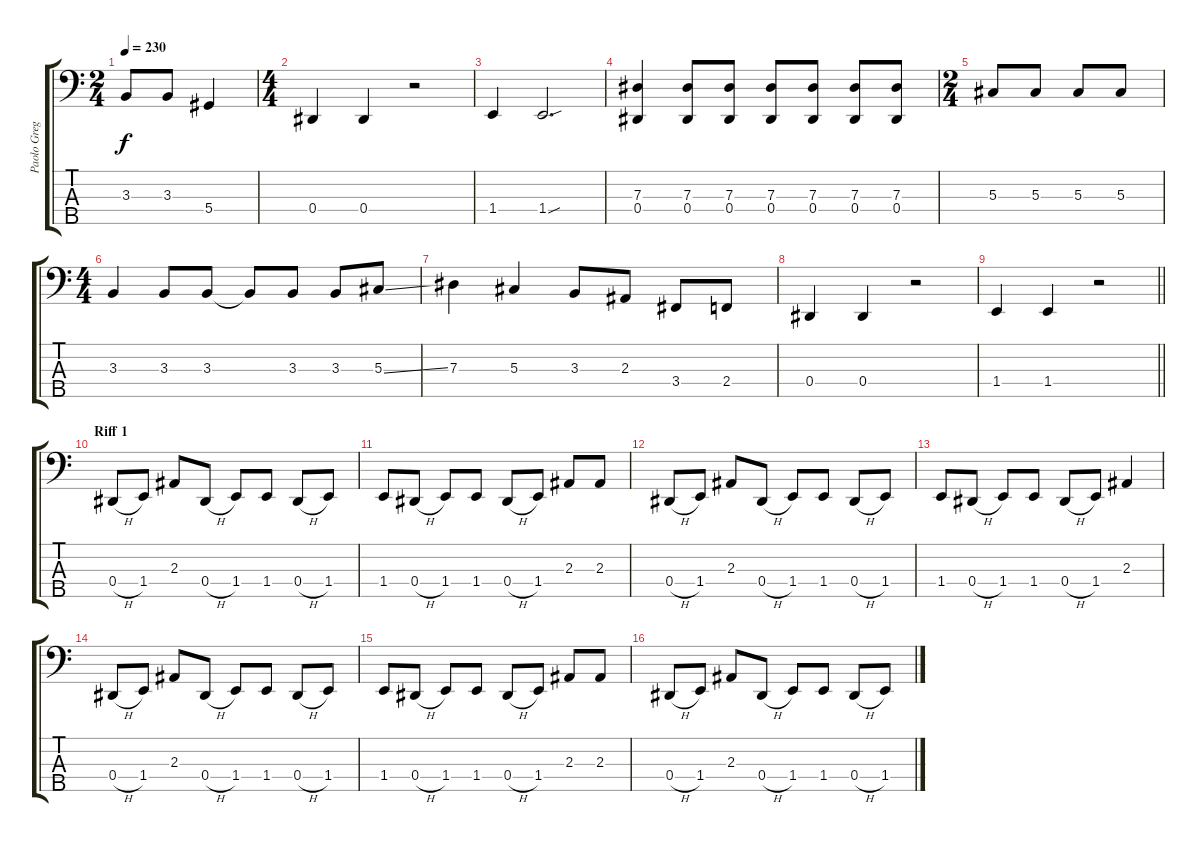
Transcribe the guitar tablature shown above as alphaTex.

\track ("Paolo Gregoletto (Bass Guitar)" "Paolo Greg") {instrument electricbasspick}
\staff {score tabs}
\tuning (Gb2 Db2 Ab1 Eb1 Bb0) {hide}
\ts (2 4)
\tempo 230
\clef f4
\ks c
3.3.8{dy f} 3.3.8 5.4.4 |
\ts (4 4)
0.4.4 0.4.4 r.2 |
1.4.4 1.4{sou}.2{d} |
(7.3 0.4).4 (7.3 0.4).8 (7.3 0.4).8 (7.3 0.4).8 (7.3 0.4).8 (7.3 0.4).8 (7.3 0.4).8 |
\ts (2 4)
5.3.8 5.3.8 5.3.8 5.3.8 |
\ts (4 4)
3.3.4 3.3.8 3.3.8 3.3{t}.8 3.3.8 3.3.8 5.3{ss}.8 |
7.3.4 5.3.4 3.3.8 2.3.8 3.4.8 2.4.8 |
0.4.4 0.4.4 r.2 |
\barLineRight lightlight
1.4.4 1.4.4 r.2 |
\section ("" "Riff 1")
0.4{h}.8 1.4.8 2.3.8 0.4{h}.8 1.4.8 1.4.8 0.4{h}.8 1.4.8 |
1.4.8 0.4{h}.8 1.4.8 1.4.8 0.4{h}.8 1.4.8 2.3.8 2.3.8 |
0.4{h}.8 1.4.8 2.3.8 0.4{h}.8 1.4.8 1.4.8 0.4{h}.8 1.4.8 |
1.4.8 0.4{h}.8 1.4.8 1.4.8 0.4{h}.8 1.4.8 2.3.4 |
0.4{h}.8 1.4.8 2.3.8 0.4{h}.8 1.4.8 1.4.8 0.4{h}.8 1.4.8 |
1.4.8 0.4{h}.8 1.4.8 1.4.8 0.4{h}.8 1.4.8 2.3.8 2.3.8 |
0.4{h}.8 1.4.8 2.3.8 0.4{h}.8 1.4.8 1.4.8 0.4{h}.8 1.4.8
